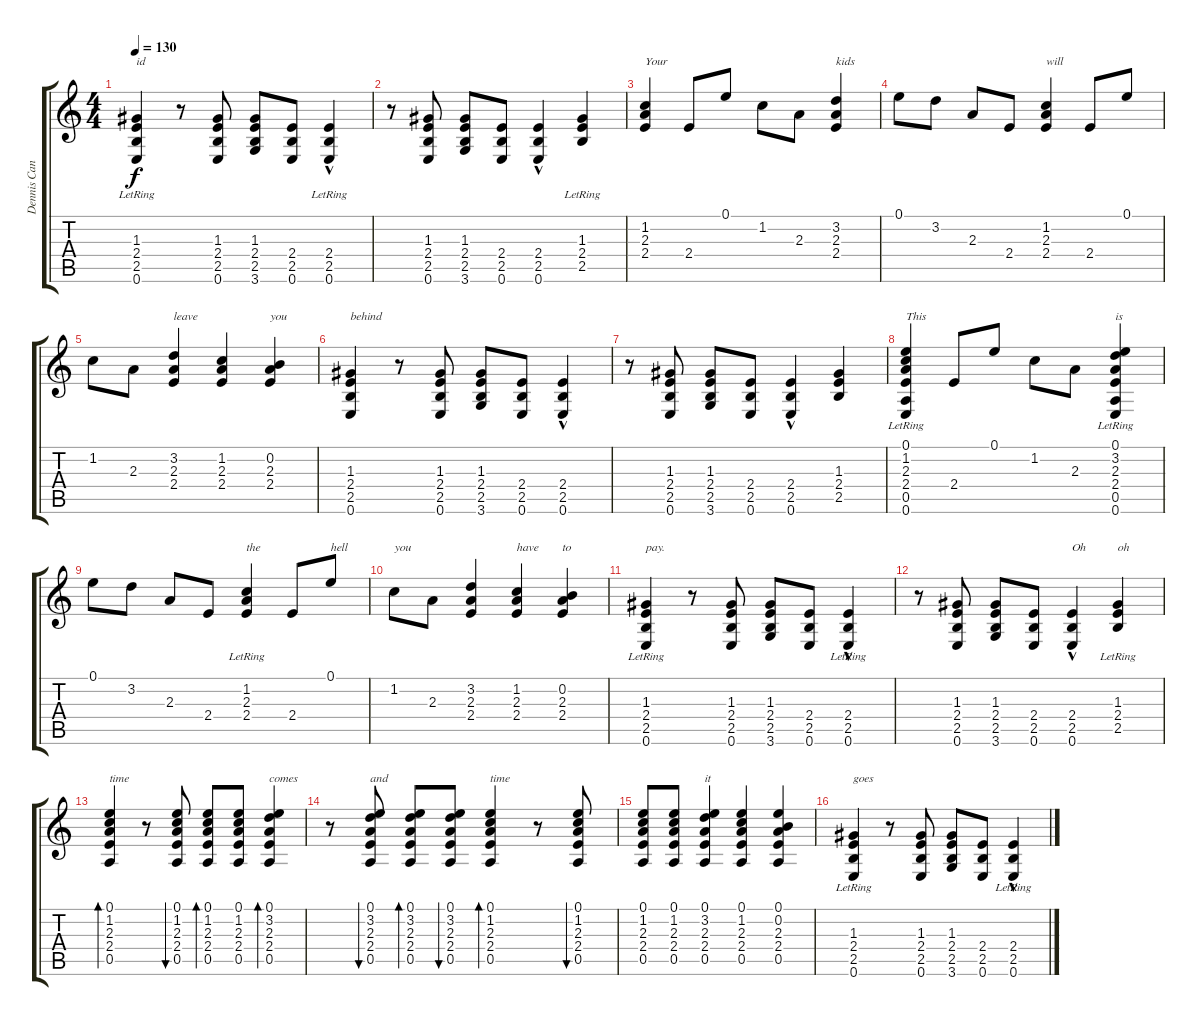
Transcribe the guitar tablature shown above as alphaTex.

\track ("Dennis Cannon" "Dennis Can") {instrument acousticguitarsteel}
\staff {score tabs}
\tuning (E4 B3 G3 D3 A2 E2) {hide}
\ts (4 4)
\tempo 130
\clef g2
\ks c
(1.3{lr} 2.4 2.5 0.6).4{txt "id" dy f} r.8 (1.3 2.4 2.5 0.6).8 (1.3 2.4 2.5 3.6).8 (2.4 2.5 0.6).8 (2.4{lr} 2.5{lr} 0.6{hac lr}).4 |
r.8 (1.3 2.4 2.5 0.6).8 (1.3 2.4 2.5 3.6).8 (2.4 2.5 0.6).8 (2.4 2.5 0.6{hac}).4 (1.3{lr} 2.4 2.5).4 |
(1.2 2.3 2.4).4{txt "Your"} 2.4.8 0.1.8 1.2.8 2.3.8 (3.2 2.3 2.4).4{txt "kids"} |
0.1.8 3.2.8 2.3.8 2.4.8 (1.2 2.3 2.4).4{txt "will"} 2.4.8 0.1.8 |
1.2.8 2.3.8 (3.2 2.3 2.4).4{txt "leave"} (1.2 2.3 2.4).4 (0.2 2.3 2.4).4{txt "you"} |
(1.3 2.4 2.5 0.6).4{txt "behind"} r.8 (1.3 2.4 2.5 0.6).8 (1.3 2.4 2.5 3.6).8 (2.4 2.5 0.6).8 (2.4 2.5 0.6{hac}).4 |
r.8 (1.3 2.4 2.5 0.6).8 (1.3 2.4 2.5 3.6).8 (2.4 2.5 0.6).8 (2.4 2.5 0.6{hac}).4 (1.3 2.4 2.5).4 |
(0.1{lr} 1.2 2.3 2.4 0.5 0.6).4{txt "This"} 2.4.8 0.1.8 1.2.8 2.3.8 (0.1{lr} 3.2 2.3 2.4 0.5 0.6).4{txt "is"} |
0.1.8 3.2.8 2.3.8 2.4.8 (1.2{lr} 2.3 2.4).4{txt "the"} 2.4.8 0.1.8{txt "hell"} |
1.2.8{txt "you"} 2.3.8 (3.2 2.3 2.4).4 (1.2 2.3 2.4).4{txt "have"} (0.2 2.3 2.4).4{txt "to"} |
(1.3{lr} 2.4 2.5 0.6).4{txt "pay."} r.8 (1.3 2.4 2.5 0.6).8 (1.3 2.4 2.5 3.6).8 (2.4 2.5 0.6).8 (2.4{lr} 2.5{lr} 0.6{hac lr}).4 |
r.8 (1.3 2.4 2.5 0.6).8 (1.3 2.4 2.5 3.6).8 (2.4 2.5 0.6).8 (2.4 2.5 0.6{hac}).4{txt "Oh"} (1.3{lr} 2.4 2.5).4{txt "oh"} |
(0.1 1.2 2.3 2.4 0.5).4{bd 30 txt "time"} r.8 (0.1 1.2 2.3 2.4 0.5).8{bu 60} (0.1 1.2 2.3 2.4 0.5).8{bd 60} (0.1 1.2 2.3 2.4 0.5).8 (0.1 3.2 2.3 2.4 0.5).4{bd 30 txt "comes"} |
r.8 (0.1 3.2 2.3 2.4 0.5).8{bu 30 txt "and"} (0.1 3.2 2.3 2.4 0.5).8{bd 30} (0.1 3.2 2.3 2.4 0.5).8{bu 30} (0.1 1.2 2.3 2.4 0.5).4{bd 30 txt "time"} r.8 (0.1 1.2 2.3 2.4 0.5).8{bu 30} |
(0.1 1.2 2.3 2.4 0.5).8 (0.1 1.2 2.3 2.4 0.5).8 (0.1 3.2 2.3 2.4 0.5).4{txt "it"} (0.1 1.2 2.3 2.4 0.5).4 (0.1 0.2 2.3 2.4 0.5).4 |
(1.3{lr} 2.4 2.5 0.6).4{txt "goes"} r.8 (1.3 2.4 2.5 0.6).8 (1.3 2.4 2.5 3.6).8 (2.4 2.5 0.6).8 (2.4{lr} 2.5{lr} 0.6{hac lr}).4
